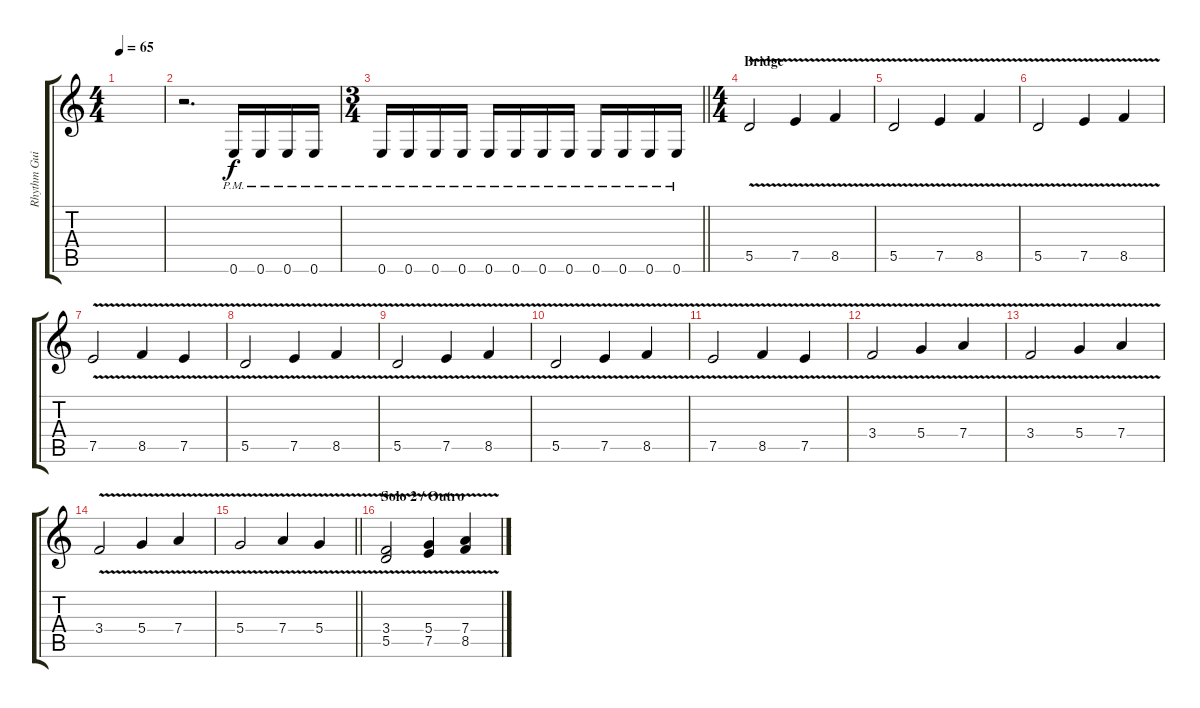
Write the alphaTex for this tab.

\track ("Rhythm Guitar" "Rhythm Gui") {instrument distortionguitar}
\staff {score tabs}
\tuning (E4 B3 G3 D3 A2 E2) {hide}
\ts (4 4)
\tempo 65
\clef g2
\ks c
|
r.2{d} 0.6{pm}.16 0.6{pm}.16 0.6{pm}.16 0.6{pm}.16 |
\ts (3 4)
\barLineRight lightlight
0.6{pm}.16 0.6{pm}.16 0.6{pm}.16 0.6{pm}.16 0.6{pm}.16 0.6{pm}.16 0.6{pm}.16 0.6{pm}.16 0.6{pm}.16 0.6{pm}.16 0.6{pm}.16 0.6{pm}.16 |
\ts (4 4)
\section ("" "Bridge")
5.5{v}.2 7.5{v}.4 8.5{v}.4 |
5.5{v}.2 7.5{v}.4 8.5{v}.4 |
5.5{v}.2 7.5{v}.4 8.5{v}.4 |
7.5{v}.2 8.5{v}.4 7.5{v}.4 |
5.5{v}.2 7.5{v}.4 8.5{v}.4 |
5.5{v}.2 7.5{v}.4 8.5{v}.4 |
5.5{v}.2 7.5{v}.4 8.5{v}.4 |
7.5{v}.2 8.5{v}.4 7.5{v}.4 |
3.4{v}.2 5.4{v}.4 7.4{v}.4 |
3.4{v}.2 5.4{v}.4 7.4{v}.4 |
3.4{v}.2 5.4{v}.4 7.4{v}.4 |
\barLineRight lightlight
5.4{v}.2 7.4{v}.4 5.4{v}.4 |
\section ("" "Solo 2 / Outro")
(3.4{v} 5.5{v}).2 (5.4{v} 7.5{v}).4 (7.4{v} 8.5{v}).4
